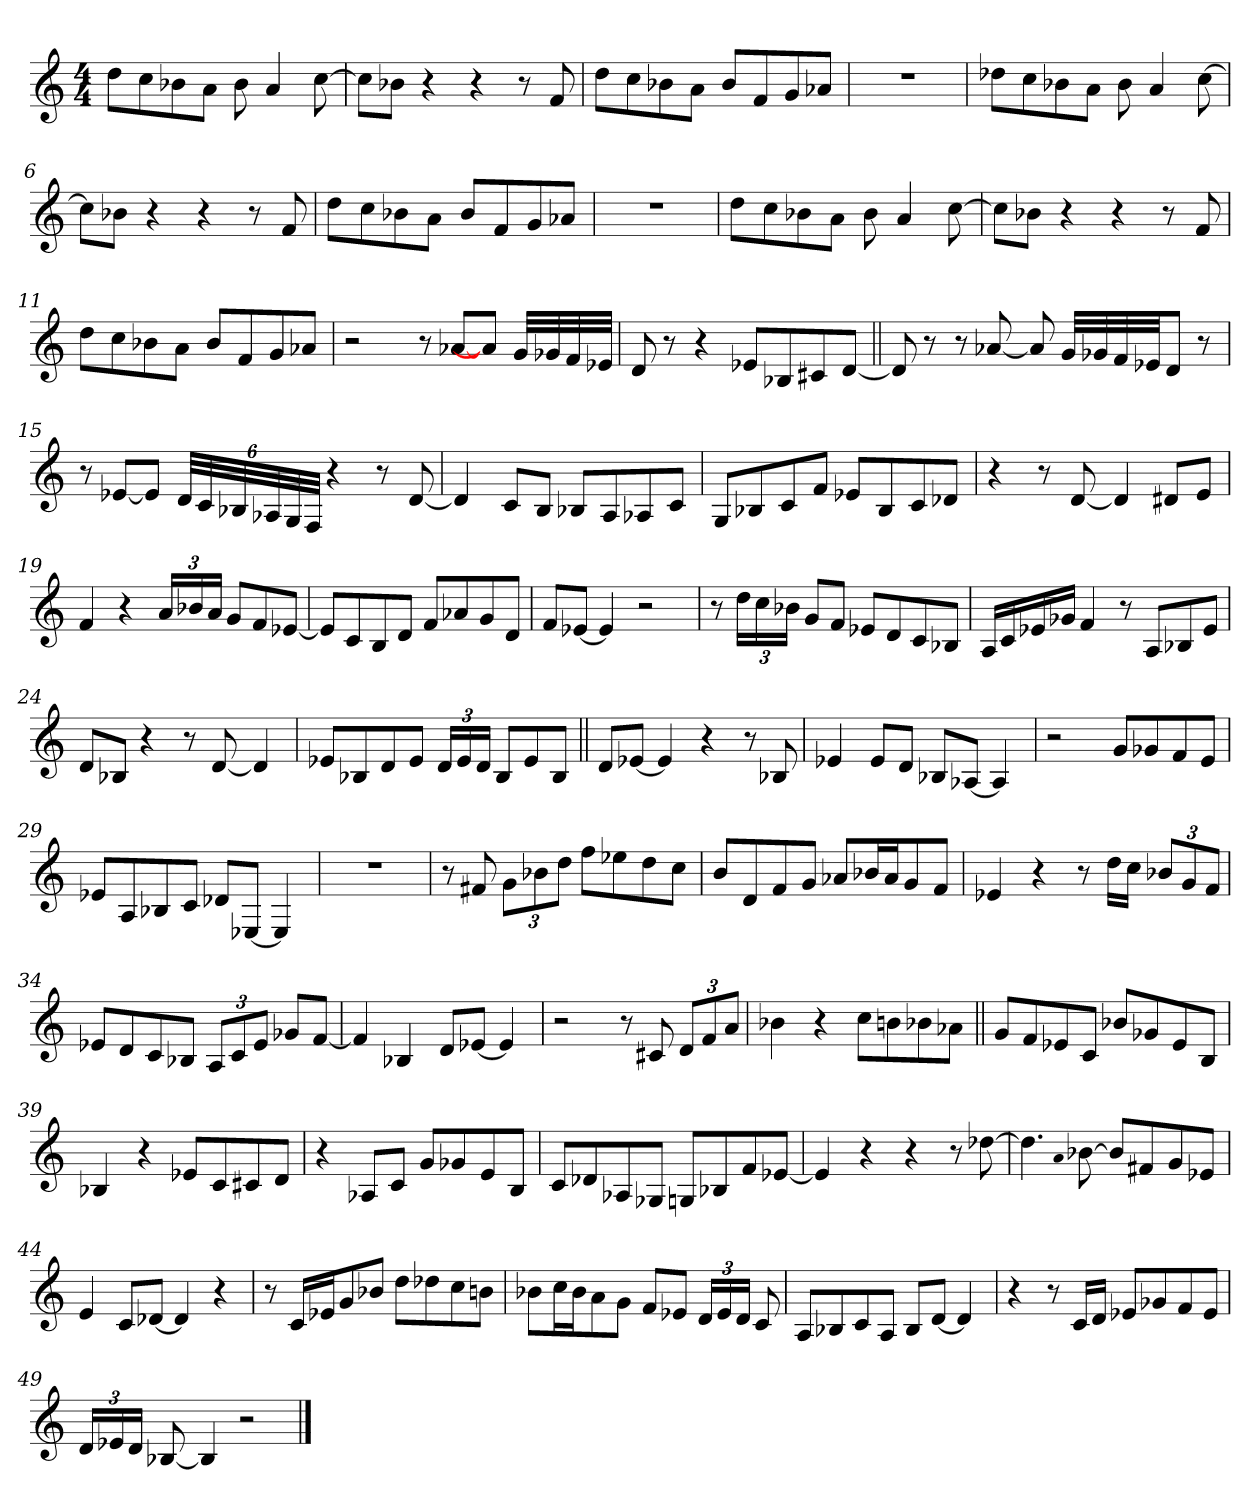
**kern
*part1
*staff1
*clefG2
*k[]
*M4/4
=1
8dd\L
8cc\
8b-X\
8a\J
8b-\
4a/
[8cc\
=2
8cc\L]
8b-X\J
4r
4r
8r
8f/
=3
8dd\L
8cc\
8b-X\
8a\J
8b-/L
8f/
8g/
8a-X/J
=4
1r
=5
8dd-X\L
8cc\
8b-X\
8a\J
8b-\
4a/
[8cc\
=6
8cc\L]
8b-X\J
4r
4r
8r
8f/
=7
8dd\L
8cc\
8b-X\
8a\J
8b-/L
8f/
8g/
8a-X/J
=8
1r
=9
8dd\L
8cc\
8b-X\
8a\J
8b-\
4a/
[8cc\
=10
8cc\L]
8b-X\J
4r
4r
8r
8f/
=11
8dd\L
8cc\
8b-X\
8a\J
8b-/L
8f/
8g/
8a-X/J
=12
2r
8r
[8a-X/L
8a/J]
32g/LLL
32g-X/
32f/
32e-X/JJJ
=13
8d/
8r
4r
8e-X/L
8B-X/
8c#X/
[8d/J
=14||
8d/]
8r
8r
[8a-X/
8a-/]
32g/LLL
32g-X/
32f/
32e-X/JJ
8d/J
8r
=15
8r
[8e-X/L
8e-/J]
48d/LLL
48c/
48B-X/
48A-X/
48G/
48F/JJJ
4r
8r
[8d/
=16
4d/]
8c/L
8B/J
8B-X/L
8A/
8A-X/
8c/J
=17
8G/L
8B-X/
8c/
8f/J
8e-X/L
8B-/
8c/
8d-X/J
=18
4r
8r
[8d/
4d/]
8d#X/L
8e/J
=19
4f/
4r
24a/LL
24b-X/
24a/JJ
8g/L
8f/
[8e-X/J
=20
8e-/L]
8c/
8B/
8d/J
8f/L
8a-X/
8g/
8d/J
=21
8f/L
[8e-X/J
4e-/]
2r
=22
8r
24dd\LL
24cc\
24b-X\JJ
8g/L
8f/J
8e-X/L
8d/
8c/
8B-X/J
=23
16A/LL
16c/
16e-X/
16g-X/JJ
4f/
8r
8A/L
8B-X/
8e-/J
=24
8d/L
8B-X/J
4r
8r
[8d/
4d/]
=25
8e-X/L
8B-X/
8d/
8e-/J
24d/LL
24e-/
24d/JJ
8B-/L
8e-/
8B-/J
=26||
8d/L
[8e-X/J
4e-/]
4r
8r
8B-X/
=27
4e-X/
8e-/L
8d/J
8B-X/L
[8A-X/J
4A-/]
=28
2r
8g/L
8g-X/
8f/
8e/J
=29
8e-X/L
8A/
8B-X/
8c/J
8d-X/L
[8E-X/J
4E-/]
=30
1r
=31
8r
8f#X/
12g\L
12b-X\
12dd\J
8ff\L
8ee-X\
8dd\
8cc\J
=32
8b/L
8d/
8f/
8g/J
8a-X/L
16b-X/L
16a-/J
8g/
8f/J
=33
4e-X/
4r
8r
16dd\LL
16cc\JJ
12b-X/L
12g/
12f/J
=34
8e-X/L
8d/
8c/
8B-X/J
12A/L
12c/
12e-/J
8g-X/L
[8f/J
=35
4f/]
4B-X/
8d/L
[8e-X/J
4e-/]
=36
2r
8r
8c#X/
12d/L
12f/
12a/J
=37
4b-X\
4r
8cc\L
8bn\
8b-X\
8a-X\J
=38||
8g/L
8f/
8e-X/
8c/J
8b-X/L
8g-X/
8e-/
8B/J
=39
4B-X/
4r
8e-X/L
8c/
8c#X/
8d/J
=40
4r
8A-X/L
8c/J
8g/L
8g-X/
8e/
8B/J
=41
8c/L
8d-X/
8A-X/
8G-X/J
8Gn/L
8B-X/
8f/
[8e-X/J
=42
4e-/]
4r
4r
8r
[8dd-X\
=43
4.dd-\]
qa
[8b-X\
8b-/L]
8f#X/
8g/
8e-X/J
=44
4e/
8c/L
[8d-X/J
4d-/]
4r
=45
8r
16c/LL
16e-X/J
8g/
8b-X/J
8dd\L
8dd-X\
8cc\
8bn\J
=46
8b-X\L
16cc\L
16b-\J
8a\
8g\J
8f/L
8e-X/J
24d/LL
24e-/
24d/JJ
8c/
=47
8A/L
8B-X/
8c/
8A/J
8B-/L
[8d/J
4d/]
=48
4r
8r
16c/LL
16d/JJ
8e-X/L
8g-X/
8f/
8e-/J
=49
24d/LL
24e-X/
24d/JJ
[8B-X/
4B-/]
2r
==
*-
